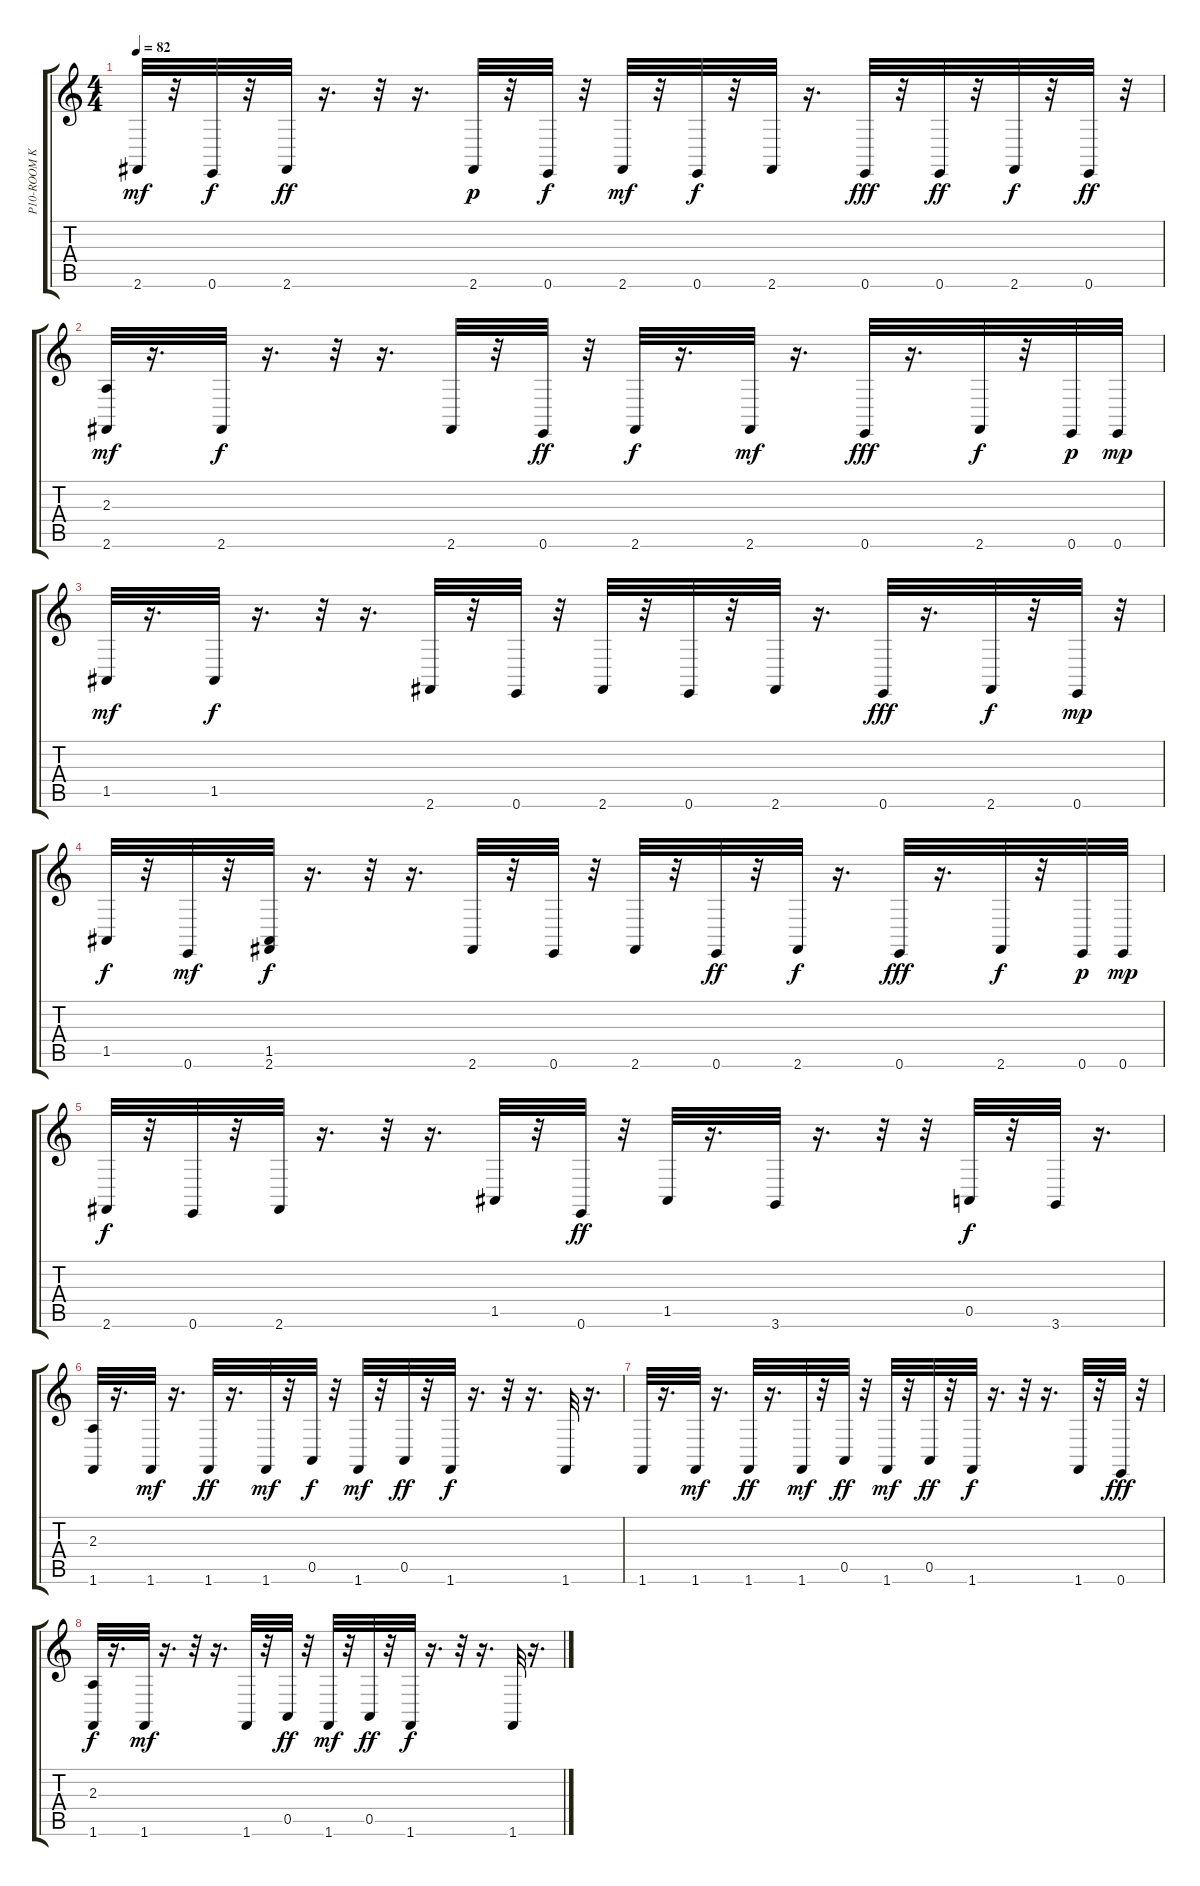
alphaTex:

\track ("P10-ROOM KIT" "P10-ROOM K") {instrument lead5charang}
\staff {score tabs}
\tuning (E4 B3 G3 D3 A2 E2) {hide}
\ts (4 4)
\tempo 82
\clef g2
\ks c
2.6.32{dy mf} r.32 0.6.32{dy f} r.32 2.6.32{dy ff} r.16{d} r.32 r.16{d} 2.6.32{dy p} r.32 0.6.32{dy f} r.32 2.6.32{dy mf} r.32 0.6.32{dy f} r.32 2.6.32 r.16{d} 0.6.32{dy fff} r.32 0.6.32{dy ff} r.32 2.6.32{dy f} r.32 0.6.32{dy ff} r.32 |
(2.3 2.6).32{dy mf} r.16{d} 2.6.32{dy f} r.16{d} r.32 r.16{d} 2.6.32 r.32 0.6.32{dy ff} r.32 2.6.32{dy f} r.16{d} 2.6.32{dy mf} r.16{d} 0.6.32{dy fff} r.16{d} 2.6.32{dy f} r.32 0.6.32{dy p} 0.6.32{dy mp} |
1.5.32{dy mf} r.16{d} 1.5.32{dy f} r.16{d} r.32 r.16{d} 2.6.32 r.32 0.6.32 r.32 2.6.32 r.32 0.6.32 r.32 2.6.32 r.16{d} 0.6.32{dy fff} r.16{d} 2.6.32{dy f} r.32 0.6.32{dy mp} r.32 |
1.5.32{dy f} r.32 0.6.32{dy mf} r.32 (1.5 2.6).32{dy f} r.16{d} r.32 r.16{d} 2.6.32 r.32 0.6.32 r.32 2.6.32 r.32 0.6.32{dy ff} r.32 2.6.32{dy f} r.16{d} 0.6.32{dy fff} r.16{d} 2.6.32{dy f} r.32 0.6.32{dy p} 0.6.32{dy mp} |
2.6.32{dy f} r.32 0.6.32 r.32 2.6.32 r.16{d} r.32 r.16{d} 1.5.32 r.32 0.6.32{dy ff} r.32 1.5.32 r.16{d} 3.6.32 r.16{d} r.32 r.32 0.5.32{dy f} r.32 3.6.32 r.16{d} |
(2.3 1.6).32 r.16{d} 1.6.32{dy mf} r.16{d} 1.6.32{dy ff} r.16{d} 1.6.32{dy mf} r.32 0.5.32{dy f} r.32 1.6.32{dy mf} r.32 0.5.32{dy ff} r.32 1.6.32{dy f} r.16{d} r.32 r.16{d} 1.6.32 r.16{d} |
1.6.32 r.16{d} 1.6.32{dy mf} r.16{d} 1.6.32{dy ff} r.16{d} 1.6.32{dy mf} r.32 0.5.32{dy ff} r.32 1.6.32{dy mf} r.32 0.5.32{dy ff} r.32 1.6.32{dy f} r.16{d} r.32 r.16{d} 1.6.32 r.32 0.6.32{dy fff} r.32 |
(2.3 1.6).32{dy f} r.16{d} 1.6.32{dy mf} r.16{d} r.32 r.16{d} 1.6.32 r.32 0.5.32{dy ff} r.32 1.6.32{dy mf} r.32 0.5.32{dy ff} r.32 1.6.32{dy f} r.16{d} r.32 r.16{d} 1.6.32 r.16{d}
